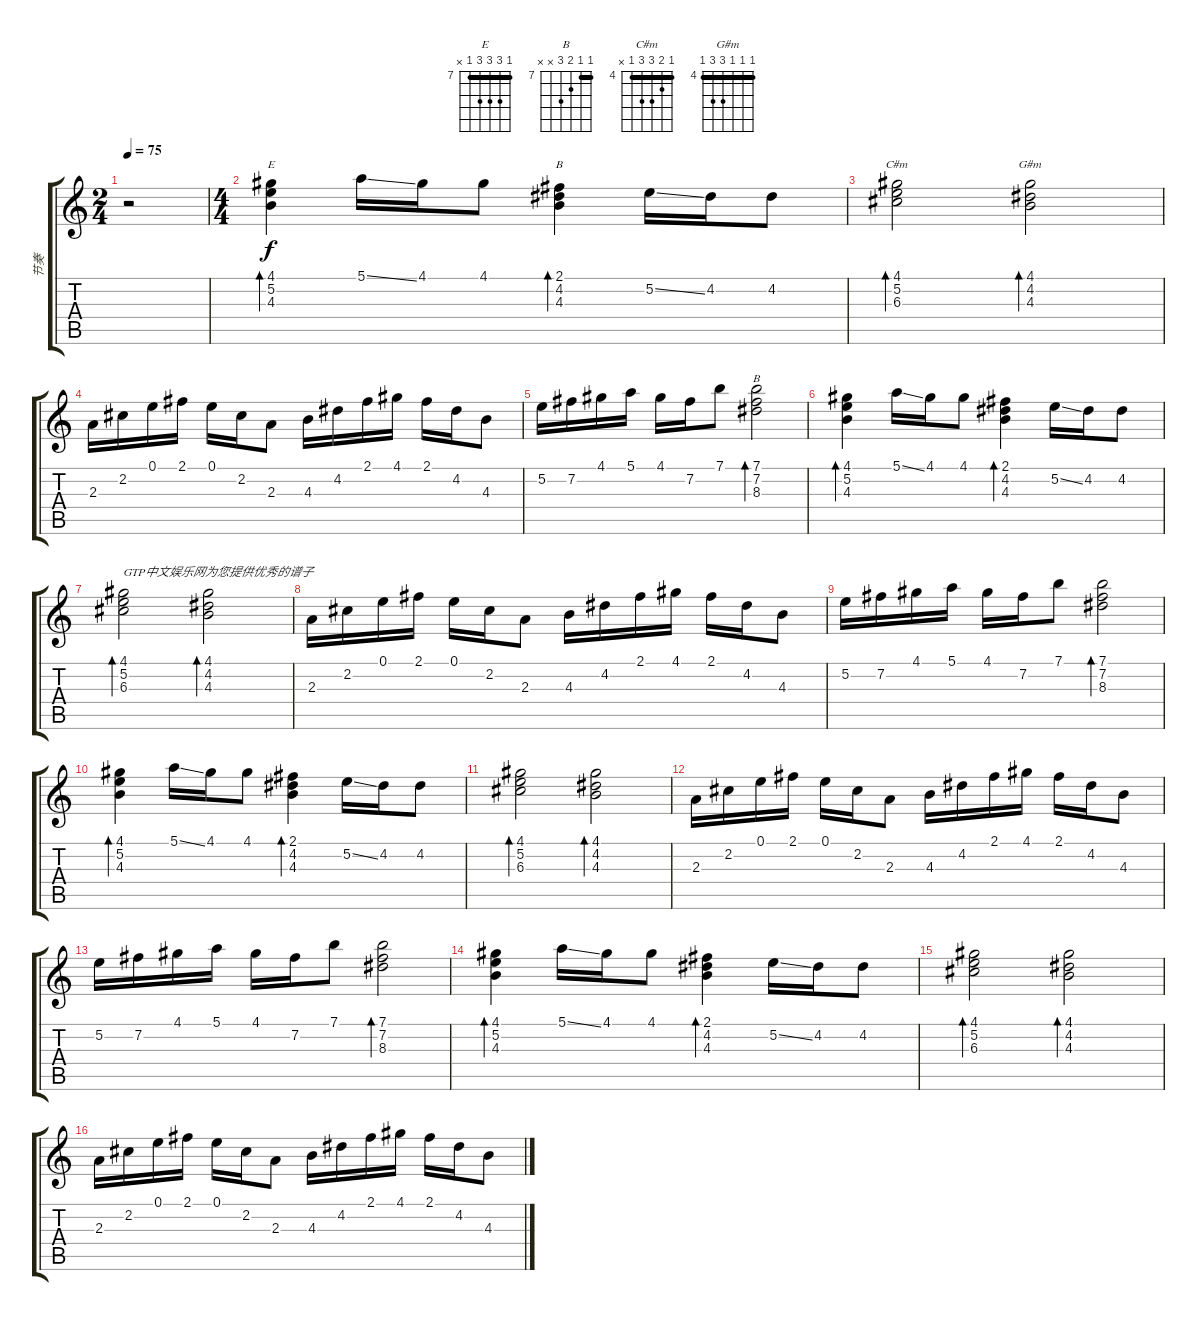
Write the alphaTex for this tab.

\track ("节奏" "节奏") {instrument acousticguitarsteel}
\staff {score tabs}
\tuning (E4 B3 G3 D3 A2 E2) {hide}
\chord ("E" 7 9 9 9 7 x) {firstfret 7 barre 7}
\chord ("B" 2 4 4 4 2 x) {barre 2}
\chord ("C#m" 4 5 6 6 4 x) {firstfret 4 barre 4}
\chord ("G#m" 4 4 4 6 6 4) {firstfret 4 barre 4}
\chord ("B" 7 7 8 9 x x) {firstfret 7 barre 7}
\ts (2 4)
\tempo 75
\clef g2
\ks c
r.2{dy f instrument acousticguitarsteel} |
\ts (4 4)
(4.1 5.2 4.3).4{bd 240 ch "E"} 5.1{ss}.16 4.1.16 4.1.8 (2.1 4.2 4.3).4{bd 120 ch "B"} 5.2{ss}.16 4.2.16 4.2.8 |
(4.1 5.2 6.3).2{bd 120 ch "C#m"} (4.1 4.2 4.3).2{bd 120 ch "G#m"} |
2.3.16 2.2.16 0.1.16 2.1.16 0.1.16 2.2.16 2.3.8 4.3.16 4.2.16 2.1.16 4.1.16 2.1.16 4.2.16 4.3.8 |
5.2.16 7.2.16 4.1.16 5.1.16 4.1.16 7.2.16 7.1.8 (7.1 7.2 8.3).2{bd 240 ch "B"} |
(4.1 5.2 4.3).4{bd 240} 5.1{ss}.16 4.1.16 4.1.8 (2.1 4.2 4.3).4{bd 120} 5.2{ss}.16 4.2.16 4.2.8 |
(4.1 5.2 6.3).2{bd 120 txt "GTP中文娱乐网为您提供优秀的谱子"} (4.1 4.2 4.3).2{bd 120} |
2.3.16 2.2.16 0.1.16 2.1.16 0.1.16 2.2.16 2.3.8 4.3.16 4.2.16 2.1.16 4.1.16 2.1.16 4.2.16 4.3.8 |
5.2.16 7.2.16 4.1.16 5.1.16 4.1.16 7.2.16 7.1.8 (7.1 7.2 8.3).2{bd 240} |
(4.1 5.2 4.3).4{bd 240} 5.1{ss}.16 4.1.16 4.1.8 (2.1 4.2 4.3).4{bd 120} 5.2{ss}.16 4.2.16 4.2.8 |
(4.1 5.2 6.3).2{bd 120} (4.1 4.2 4.3).2{bd 120} |
2.3.16 2.2.16 0.1.16 2.1.16 0.1.16 2.2.16 2.3.8 4.3.16 4.2.16 2.1.16 4.1.16 2.1.16 4.2.16 4.3.8 |
5.2.16 7.2.16 4.1.16 5.1.16 4.1.16 7.2.16 7.1.8 (7.1 7.2 8.3).2{bd 240} |
(4.1 5.2 4.3).4{bd 240} 5.1{ss}.16 4.1.16 4.1.8 (2.1 4.2 4.3).4{bd 120} 5.2{ss}.16 4.2.16 4.2.8 |
(4.1 5.2 6.3).2{bd 120} (4.1 4.2 4.3).2{bd 120} |
2.3.16 2.2.16 0.1.16 2.1.16 0.1.16 2.2.16 2.3.8 4.3.16 4.2.16 2.1.16 4.1.16 2.1.16 4.2.16 4.3.8
